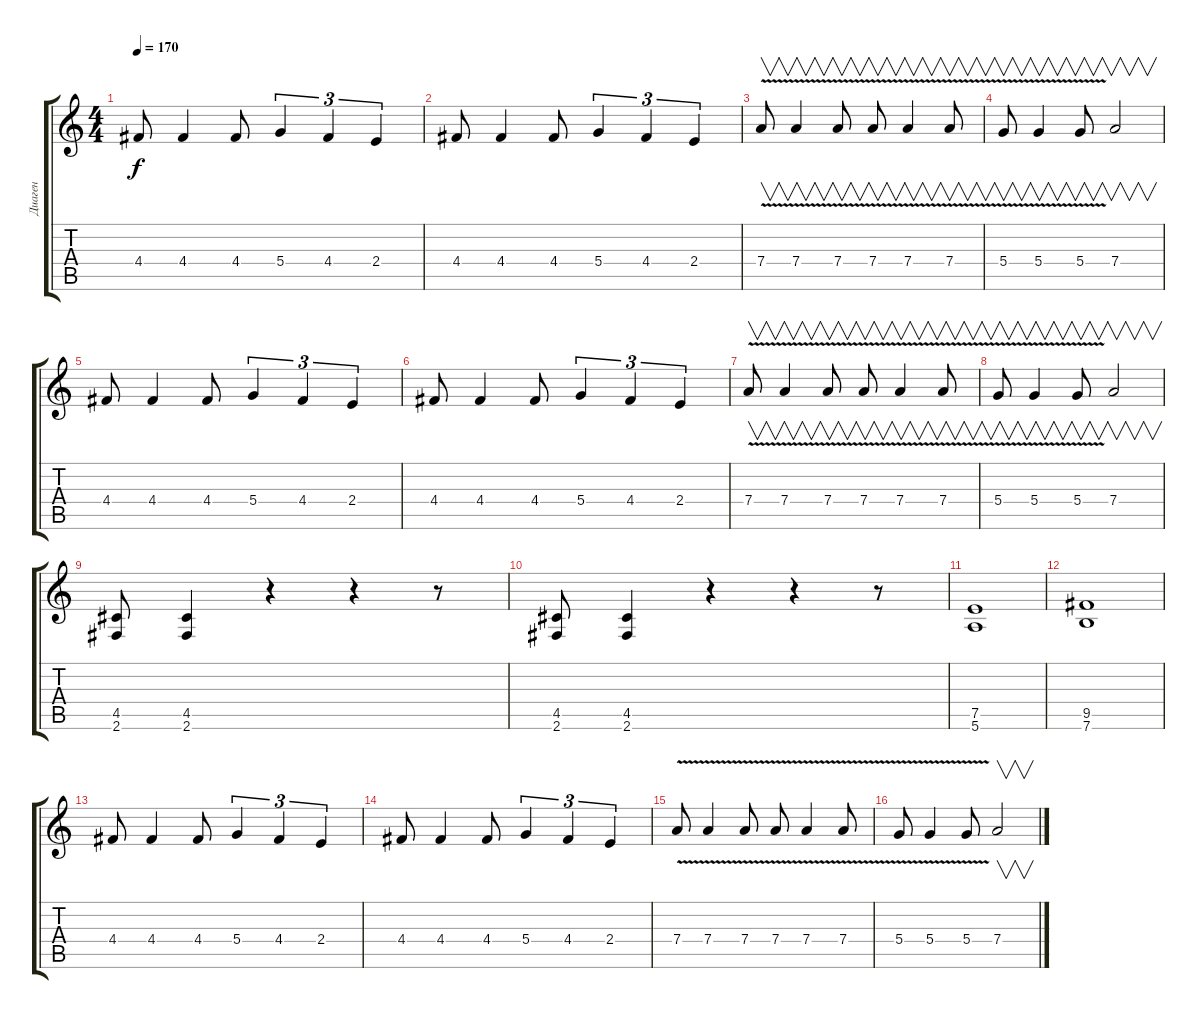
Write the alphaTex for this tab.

\track ("Диаген" "Диаген") {instrument overdrivenguitar}
\staff {score tabs}
\tuning (E4 B3 G3 D3 A2 E2) {hide}
\ts (4 4)
\tempo 170
\clef g2
\ks c
4.4.8{dy f} 4.4.4 4.4.8 5.4.4{tu (3 2)} 4.4.4{tu (3 2)} 2.4.4{tu (3 2)} |
4.4.8 4.4.4 4.4.8 5.4.4{tu (3 2)} 4.4.4{tu (3 2)} 2.4.4{tu (3 2)} |
7.4{v}.8{v} 7.4{v}.4{v} 7.4{v}.8{v} 7.4{v}.8{v} 7.4{v}.4{v} 7.4{v}.8{v} |
5.4{v}.8{v} 5.4{v}.4{v} 5.4{v}.8{v} 7.4.2{v} |
4.4.8 4.4.4 4.4.8 5.4.4{tu (3 2)} 4.4.4{tu (3 2)} 2.4.4{tu (3 2)} |
4.4.8 4.4.4 4.4.8 5.4.4{tu (3 2)} 4.4.4{tu (3 2)} 2.4.4{tu (3 2)} |
7.4{v}.8{v} 7.4{v}.4{v} 7.4{v}.8{v} 7.4{v}.8{v} 7.4{v}.4{v} 7.4{v}.8{v} |
5.4{v}.8{v} 5.4{v}.4{v} 5.4{v}.8{v} 7.4.2{v} |
(4.5 2.6).8 (4.5 2.6).4 r.4 r.4 r.8 |
(4.5 2.6).8 (4.5 2.6).4 r.4 r.4 r.8 |
(7.5 5.6).1 |
(9.5 7.6).1 |
4.4.8 4.4.4 4.4.8 5.4.4{tu (3 2)} 4.4.4{tu (3 2)} 2.4.4{tu (3 2)} |
4.4.8 4.4.4 4.4.8 5.4.4{tu (3 2)} 4.4.4{tu (3 2)} 2.4.4{tu (3 2)} |
7.4{v}.8 7.4{v}.4 7.4{v}.8 7.4{v}.8 7.4{v}.4 7.4{v}.8 |
5.4{v}.8 5.4{v}.4 5.4{v}.8 7.4.2{v}
